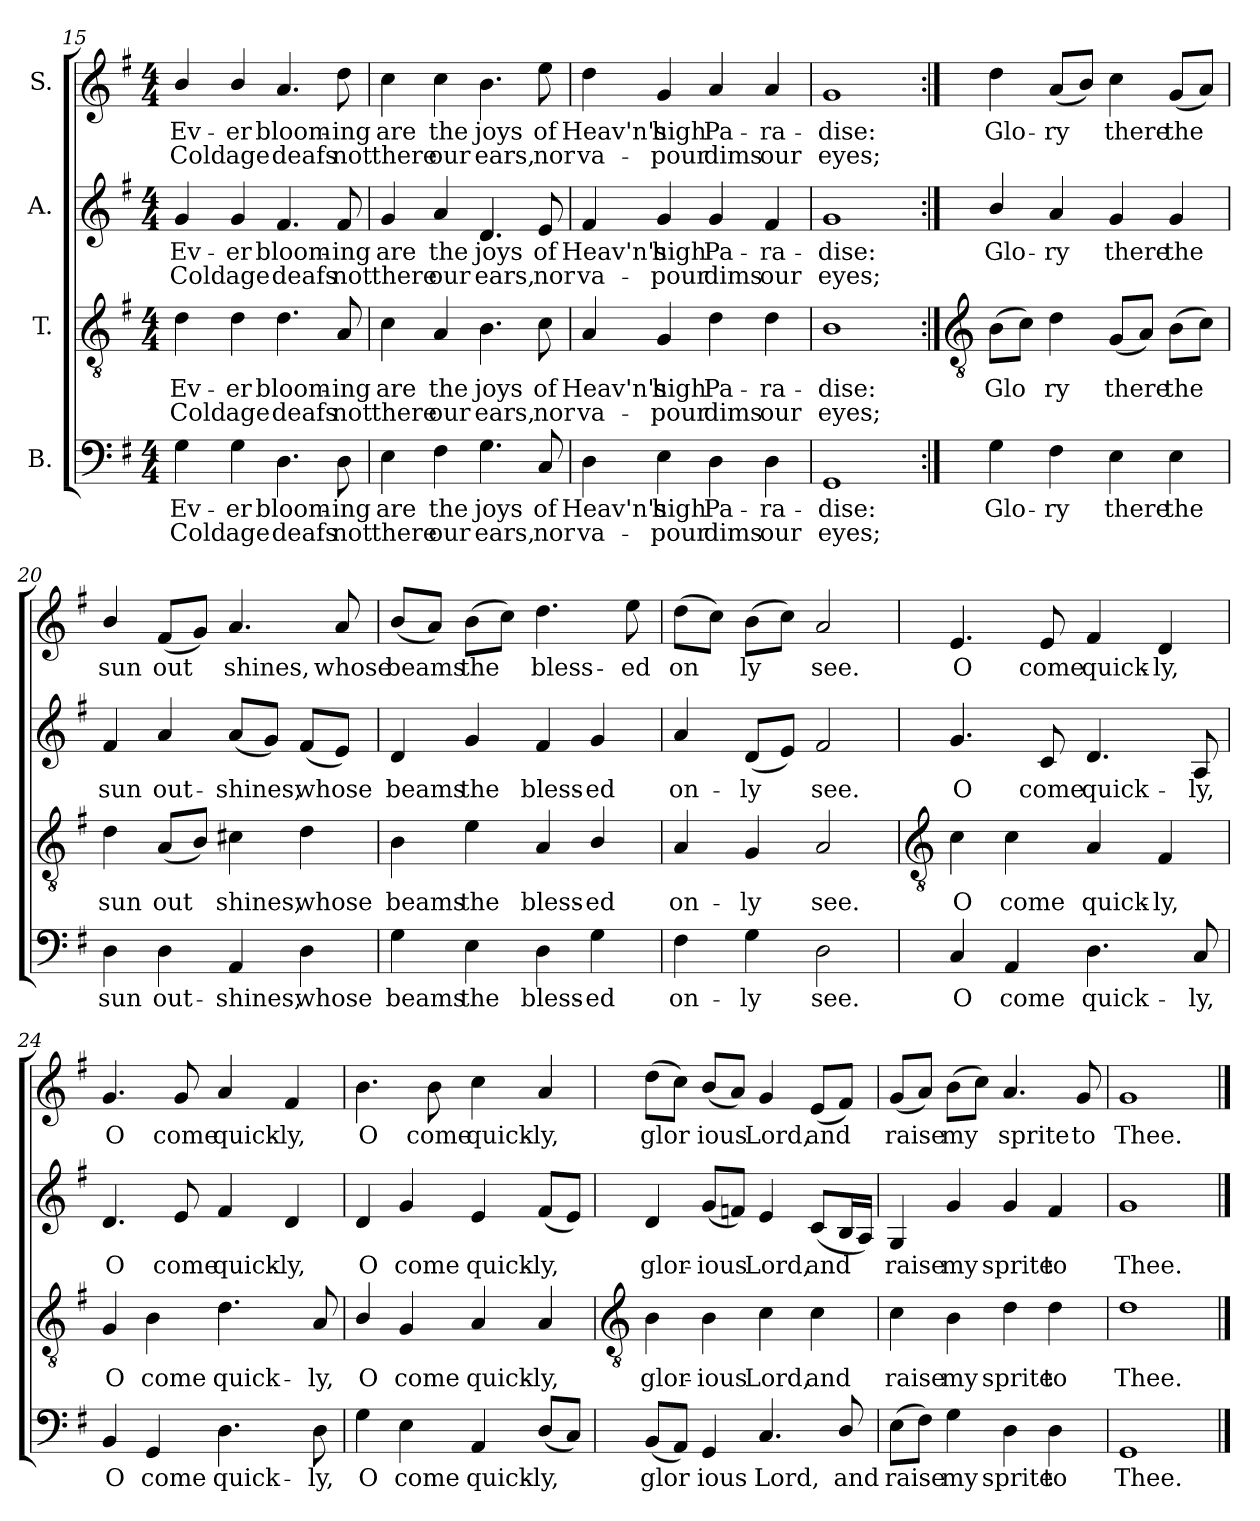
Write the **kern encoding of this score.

**kern	**text	**text	**kern	**text	**text	**kern	**text	**text	**kern	**text	**text
*part4	*part4	*part4	*part3	*part3	*part3	*part2	*part2	*part2	*part1	*part1	*part1
*staff4	*staff4	*staff4	*staff3	*staff3	*staff3	*staff2	*staff2	*staff2	*staff1	*staff1	*staff1
*I"B.	*	*	*I"T.	*	*	*I"A.	*	*	*I"S.	*	*
!!LO:LB:g=z
*clefF4	*	*	*clefGv2	*	*	*clefG2	*	*	*clefG2	*	*
*k[f#]	*	*	*k[f#]	*	*	*k[f#]	*	*	*k[f#]	*	*
*G:	*	*	*G:	*	*	*G:	*	*	*G:	*	*
*M4/4	*	*	*M4/4	*	*	*M4/4	*	*	*M4/4	*	*
=15	=15	=15	=15	=15	=15	=15	=15	=15	=15	=15	=15
!	!LO:LY:b	!LO:LY:b	!	!LO:LY:b	!LO:LY:b	!	!LO:LY:b	!LO:LY:b	!	!LO:LY:b	!LO:LY:b
4G	Ev-	-Cold	4d	Ev-	-Cold	4g	Ev-	-Cold	4b/	Ev-	-Cold
!	!LO:LY:b	!LO:LY:b	!	!LO:LY:b	!LO:LY:b	!	!LO:LY:b	!LO:LY:b	!	!LO:LY:b	!LO:LY:b
4G	er	age	4d	er	age	4g	er	age	4b/	er	age
!	!LO:LY:b	!LO:LY:b	!	!LO:LY:b	!LO:LY:b	!	!LO:LY:b	!LO:LY:b	!	!LO:LY:b	!LO:LY:b
4.D	bloom-	-deafs	4.d	bloom-	-deafs	4.f#	bloom-	-deafs	4.a	bloom-	-deafs
!	!LO:LY:b	!LO:LY:b	!	!LO:LY:b	!LO:LY:b	!	!LO:LY:b	!LO:LY:b	!	!LO:LY:b	!LO:LY:b
8D	ing	not	8A	ing	not	8f#	ing	not	8dd	ing	not
=16	=16	=16	=16	=16	=16	=16	=16	=16	=16	=16	=16
!	!LO:LY:b	!LO:LY:b	!	!LO:LY:b	!LO:LY:b	!	!LO:LY:b	!LO:LY:b	!	!LO:LY:b	!LO:LY:b
4E	are	there	4c	are	there	4g	are	there	4cc	are	there
!	!LO:LY:b	!LO:LY:b	!	!LO:LY:b	!LO:LY:b	!	!LO:LY:b	!LO:LY:b	!	!LO:LY:b	!LO:LY:b
4F#	the	our	4A	the	our	4a	the	our	4cc	the	our
!	!LO:LY:b	!LO:LY:b	!	!LO:LY:b	!LO:LY:b	!	!LO:LY:b	!LO:LY:b	!	!LO:LY:b	!LO:LY:b
4.G	joys	ears,	4.B	joys	ears,	4.d	joys	ears,	4.b	joys	ears,
!	!LO:LY:b	!LO:LY:b	!	!LO:LY:b	!LO:LY:b	!	!LO:LY:b	!LO:LY:b	!	!LO:LY:b	!LO:LY:b
8C	of	nor	8c	of	nor	8e	of	nor	8ee	of	nor
=17	=17	=17	=17	=17	=17	=17	=17	=17	=17	=17	=17
!	!LO:LY:b	!LO:LY:b	!	!LO:LY:b	!LO:LY:b	!	!LO:LY:b	!LO:LY:b	!	!LO:LY:b	!LO:LY:b
4D	Heav'n's	va-	4A	Heav'n's	va-	4f#	Heav'n's	va-	4dd	Heav'n's	va-
!	!LO:LY:b	!LO:LY:b	!	!LO:LY:b	!LO:LY:b	!	!LO:LY:b	!LO:LY:b	!	!LO:LY:b	!LO:LY:b
4E	-high	pour	4G	-high	pour	4g	-high	pour	4g	-high	pour
!	!LO:LY:b	!LO:LY:b	!	!LO:LY:b	!LO:LY:b	!	!LO:LY:b	!LO:LY:b	!	!LO:LY:b	!LO:LY:b
4D	Pa-	-dims	4d	Pa-	-dims	4g	Pa-	-dims	4a	Pa-	-dims
!	!LO:LY:b	!LO:LY:b	!	!LO:LY:b	!LO:LY:b	!	!LO:LY:b	!LO:LY:b	!	!LO:LY:b	!LO:LY:b
4D	ra-	-our	4d	ra-	-our	4f#	ra-	-our	4a	ra-	-our
=18	=18	=18	=18	=18	=18	=18	=18	=18	=18	=18	=18
!	!LO:LY:b	!LO:LY:b	!	!LO:LY:b	!LO:LY:b	!	!LO:LY:b	!LO:LY:b	!	!LO:LY:b	!LO:LY:b
1GG	dise:	eyes;	1B	dise:	eyes;	1g	dise:	eyes;	1g	dise:	eyes;
!!LO:LB:g=z
=19:|!	=19:|!	=19:|!	=19:|!	=19:|!	=19:|!	=19:|!	=19:|!	=19:|!	=19:|!	=19:|!	=19:|!
*	*	*	*clefGv2	*	*	*	*	*	*	*	*
!	!LO:LY:b	!	!	!LO:LY:b	!	!	!LO:LY:b	!	!	!LO:LY:b	!
4G	Glo-	.	(>8BL	Glo	.	4b/	Glo-	.	4dd	Glo-	.
.	.	.	8cJ)	.	.	.	.	.	.	.	.
!	!LO:LY:b	!	!	!LO:LY:b	!	!	!LO:LY:b	!	!	!LO:LY:b	!
4F#	-ry	.	4d	ry	.	4a/	-ry	.	(<8aL	-ry	.
.	.	.	.	.	.	.	.	.	8bJ)	.	.
!	!LO:LY:b	!	!	!LO:LY:b	!	!	!LO:LY:b	!	!	!LO:LY:b	!
4E	there	.	(<8GL	there	.	4g	there	.	4cc	there	.
.	.	.	8AJ)	.	.	.	.	.	.	.	.
!	!LO:LY:b	!	!	!LO:LY:b	!	!	!LO:LY:b	!	!	!LO:LY:b	!
4E	the	.	(>8BL	the	.	4g	the	.	(<8gL	the	.
.	.	.	8cJ)	.	.	.	.	.	8a/J)	.	.
=20	=20	=20	=20	=20	=20	=20	=20	=20	=20	=20	=20
!	!LO:LY:b	!	!	!LO:LY:b	!	!	!LO:LY:b	!	!	!LO:LY:b	!
4D	sun	.	4d	sun	.	4f#	sun	.	4b/	sun	.
!	!LO:LY:b	!	!	!LO:LY:b	!	!	!LO:LY:b	!	!	!LO:LY:b	!
4D	out-	.	(<8AL	out	.	4a	out-	.	(<8f#L	out	.
.	.	.	8BJ)	.	.	.	.	.	8gJ)	.	.
!	!LO:LY:b	!	!	!LO:LY:b	!	!	!LO:LY:b	!	!	!LO:LY:b	!
4AA	-shines,	.	4c#X	shines,	.	(<8aL	-shines,	.	4.a	shines,	.
.	.	.	.	.	.	8gJ)	.	.	.	.	.
!	!LO:LY:b	!	!	!LO:LY:b	!	!	!LO:LY:b	!	!	!	!
4D	whose	.	4d	whose	.	(<8f#L	whose	.	.	.	.
!	!	!	!	!	!	!	!	!	!	!LO:LY:b	!
.	.	.	.	.	.	8eJ)	.	.	8a	whose	.
=21	=21	=21	=21	=21	=21	=21	=21	=21	=21	=21	=21
!	!LO:LY:b	!	!	!LO:LY:b	!	!	!LO:LY:b	!	!	!LO:LY:b	!
4G	beams	.	4B	beams	.	4d	beams	.	(<8bL	beams	.
.	.	.	.	.	.	.	.	.	8aJ)	.	.
!	!LO:LY:b	!	!	!LO:LY:b	!	!	!LO:LY:b	!	!	!LO:LY:b	!
4E	the	.	4e	the	.	4g	the	.	(>8bL	the	.
.	.	.	.	.	.	.	.	.	8ccJ)	.	.
!	!LO:LY:b	!	!	!LO:LY:b	!	!	!LO:LY:b	!	!	!LO:LY:b	!
4D	bless-	.	4A	bless-	.	4f#	bless-	.	4.dd	bless-	.
!	!LO:LY:b	!	!	!LO:LY:b	!	!	!LO:LY:b	!	!	!	!
4G	-ed	.	4B/	-ed	.	4g	-ed	.	.	.	.
!	!	!	!	!	!	!	!	!	!	!LO:LY:b	!
.	.	.	.	.	.	.	.	.	8ee	-ed	.
=22	=22	=22	=22	=22	=22	=22	=22	=22	=22	=22	=22
!	!LO:LY:b	!	!	!LO:LY:b	!	!	!LO:LY:b	!	!	!LO:LY:b	!
4F#	on-	.	4A	on-	.	4a	on-	.	(>8ddL	on	.
.	.	.	.	.	.	.	.	.	8ccJ)	.	.
!	!LO:LY:b	!	!	!LO:LY:b	!	!	!LO:LY:b	!	!	!LO:LY:b	!
4G	-ly	.	4G	-ly	.	(<8dL	-ly	.	(>8bL	ly	.
.	.	.	.	.	.	8eJ)	.	.	8ccJ)	.	.
!	!LO:LY:b	!	!	!LO:LY:b	!	!	!LO:LY:b	!	!	!LO:LY:b	!
2D	see.	.	2A	see.	.	2f#	see.	.	2a	see.	.
!!LO:LB:g=z
=23	=23	=23	=23	=23	=23	=23	=23	=23	=23	=23	=23
*	*	*	*clefGv2	*	*	*	*	*	*	*	*
!	!LO:LY:b	!	!	!LO:LY:b	!	!	!LO:LY:b	!	!	!LO:LY:b	!
4C	O	.	4c	O	.	4.g	O	.	4.e	O	.
!	!LO:LY:b	!	!	!LO:LY:b	!	!	!	!	!	!	!
4AA	come	.	4c	come	.	.	.	.	.	.	.
!	!	!	!	!	!	!	!LO:LY:b	!	!	!LO:LY:b	!
.	.	.	.	.	.	8c	come	.	8e	come	.
!	!LO:LY:b	!	!	!LO:LY:b	!	!	!LO:LY:b	!	!	!LO:LY:b	!
4.D	quick-	.	4A	quick-	.	4.d	quick-	.	4f#	quick-	.
!	!	!	!	!LO:LY:b	!	!	!	!	!	!LO:LY:b	!
.	.	.	4F#	-ly,	.	.	.	.	4d	-ly,	.
!	!LO:LY:b	!	!	!	!	!	!LO:LY:b	!	!	!	!
8C	-ly,	.	.	.	.	8A	-ly,	.	.	.	.
=24	=24	=24	=24	=24	=24	=24	=24	=24	=24	=24	=24
!	!LO:LY:b	!	!	!LO:LY:b	!	!	!LO:LY:b	!	!	!LO:LY:b	!
4BB	O	.	4G	O	.	4.d	O	.	4.g	O	.
!	!LO:LY:b	!	!	!LO:LY:b	!	!	!	!	!	!	!
4GG	come	.	4B	come	.	.	.	.	.	.	.
!	!	!	!	!	!	!	!LO:LY:b	!	!	!LO:LY:b	!
.	.	.	.	.	.	8e	come	.	8g	come	.
!	!LO:LY:b	!	!	!LO:LY:b	!	!	!LO:LY:b	!	!	!LO:LY:b	!
4.D	quick-	.	4.d	quick-	.	4f#	quick-	.	4a	quick-	.
!	!	!	!	!	!	!	!LO:LY:b	!	!	!LO:LY:b	!
.	.	.	.	.	.	4d	-ly,	.	4f#	-ly,	.
!	!LO:LY:b	!	!	!LO:LY:b	!	!	!	!	!	!	!
8D	-ly,	.	8A	-ly,	.	.	.	.	.	.	.
=25	=25	=25	=25	=25	=25	=25	=25	=25	=25	=25	=25
!	!LO:LY:b	!	!	!LO:LY:b	!	!	!LO:LY:b	!	!	!LO:LY:b	!
4G	O	.	4B/	O	.	4d	O	.	4.b	O	.
!	!LO:LY:b	!	!	!LO:LY:b	!	!	!LO:LY:b	!	!	!	!
4E	come	.	4G	come	.	4g	come	.	.	.	.
!	!	!	!	!	!	!	!	!	!	!LO:LY:b	!
.	.	.	.	.	.	.	.	.	8b	come	.
!	!LO:LY:b	!	!	!LO:LY:b	!	!	!LO:LY:b	!	!	!LO:LY:b	!
4AA	quick-	.	4A	quick-	.	4e	quick-	.	4cc	quick-	.
!	!LO:LY:b	!	!	!LO:LY:b	!	!	!LO:LY:b	!	!	!LO:LY:b	!
(<8DL	-ly,	.	4A	-ly,	.	(<8f#L	-ly,	.	4a	-ly,	.
8CJ)	.	.	.	.	.	8eJ)	.	.	.	.	.
!!LO:LB:g=z
=26	=26	=26	=26	=26	=26	=26	=26	=26	=26	=26	=26
*	*	*	*clefGv2	*	*	*	*	*	*	*	*
!	!LO:LY:b	!	!	!LO:LY:b	!	!	!LO:LY:b	!	!	!LO:LY:b	!
(<8BBL	glor	.	4B	glor-	.	4d	glor-	.	(>8ddL	glor	.
8AAJ)	.	.	.	.	.	.	.	.	8ccJ)	.	.
!	!LO:LY:b	!	!	!LO:LY:b	!	!	!LO:LY:b	!	!	!LO:LY:b	!
4GG	ious	.	4B	-ious	.	(<8gL	-ious	.	(<8bL	ious	.
.	.	.	.	.	.	8fnJ)	.	.	8aJ)	.	.
!	!LO:LY:b	!	!	!LO:LY:b	!	!	!LO:LY:b	!	!	!LO:LY:b	!
4.C	Lord,	.	4c	Lord,	.	4e	Lord,	.	4g	Lord,	.
!	!	!	!	!LO:LY:b	!	!	!LO:LY:b	!	!	!LO:LY:b	!
.	.	.	4c	and	.	(<8cL	and	.	(<8eL	and	.
!	!LO:LY:b	!	!	!	!	!	!	!	!	!	!
8D/	and	.	.	.	.	16BL	.	.	8f#J)	.	.
.	.	.	.	.	.	16AJJ)	.	.	.	.	.
=27	=27	=27	=27	=27	=27	=27	=27	=27	=27	=27	=27
!	!LO:LY:b	!	!	!LO:LY:b	!	!	!LO:LY:b	!	!	!LO:LY:b	!
(>8EL	raise	.	4c	raise	.	4G	raise	.	(<8gL	raise	.
8F#J)	.	.	.	.	.	.	.	.	8aJ)	.	.
!	!LO:LY:b	!	!	!LO:LY:b	!	!	!LO:LY:b	!	!	!LO:LY:b	!
4G	my	.	4B	my	.	4g	my	.	(>8bL	my	.
.	.	.	.	.	.	.	.	.	8ccJ)	.	.
!	!LO:LY:b	!	!	!LO:LY:b	!	!	!LO:LY:b	!	!	!LO:LY:b	!
4D	sprite	.	4d	sprite	.	4g	sprite	.	4.a	sprite	.
!	!LO:LY:b	!	!	!LO:LY:b	!	!	!LO:LY:b	!	!	!	!
4D	to	.	4d	to	.	4f#	to	.	.	.	.
!	!	!	!	!	!	!	!	!	!	!LO:LY:b	!
.	.	.	.	.	.	.	.	.	8g	to	.
=28	=28	=28	=28	=28	=28	=28	=28	=28	=28	=28	=28
!	!LO:LY:b	!	!	!LO:LY:b	!	!	!LO:LY:b	!	!	!LO:LY:b	!
1GG	Thee.	.	1d	Thee.	.	1g	Thee.	.	1g	Thee.	.
==	==	==	==	==	==	==	==	==	==	==	==
*-	*-	*-	*-	*-	*-	*-	*-	*-	*-	*-	*-
